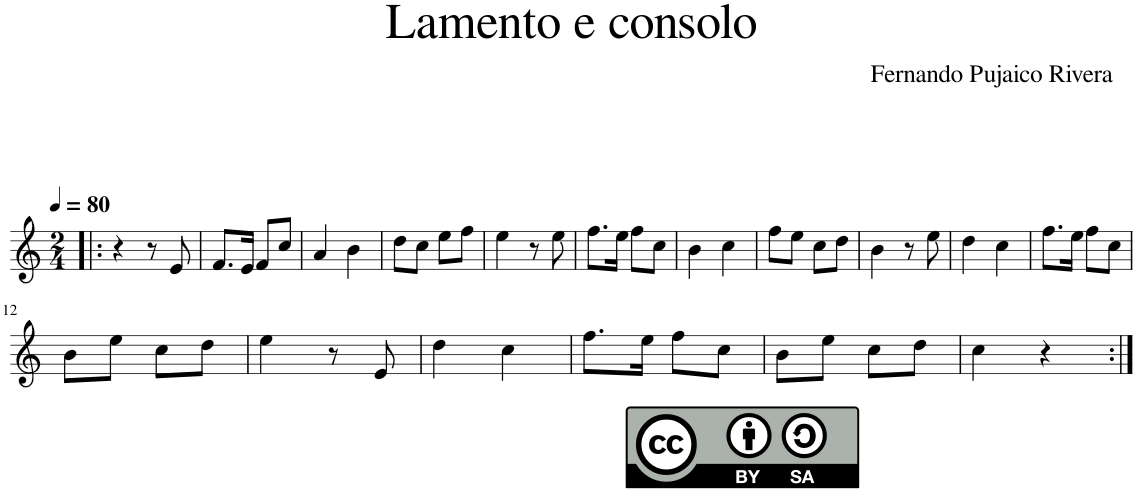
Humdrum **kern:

**kern
*part1
*staff1
*I"Bandolim
*I'Bdl.
*clefG2
*k[]
*M2/4
*MM80
=1!|:
4r
8r
8e/
=2
8.f/L
16e/Jk
8f/L
8cc/J
=3
4a/
4b\
=4
8dd\L
8cc\J
8ee\L
8ff\J
=5
4ee\
8r
8ee\
=6
8.ff\L
16ee\Jk
8ff\L
8cc\J
=7
4b\
4cc\
=8
8ff\L
8ee\J
8cc\L
8dd\J
=9
4b\
8r
8ee\
=10
4dd\
4cc\
=11
8.ff\L
16ee\Jk
8ff\L
8cc\J
!!LO:LB:g=z
=12
8b\L
8ee\J
8cc\L
8dd\J
=13
4ee\
8r
8e/
=14
4dd\
4cc\
=15
8.ff\L
16ee\Jk
8ff\L
8cc\J
=16
8b\L
8ee\J
8cc\L
8dd\J
=17
4cc\
4r
=:|!
*-
